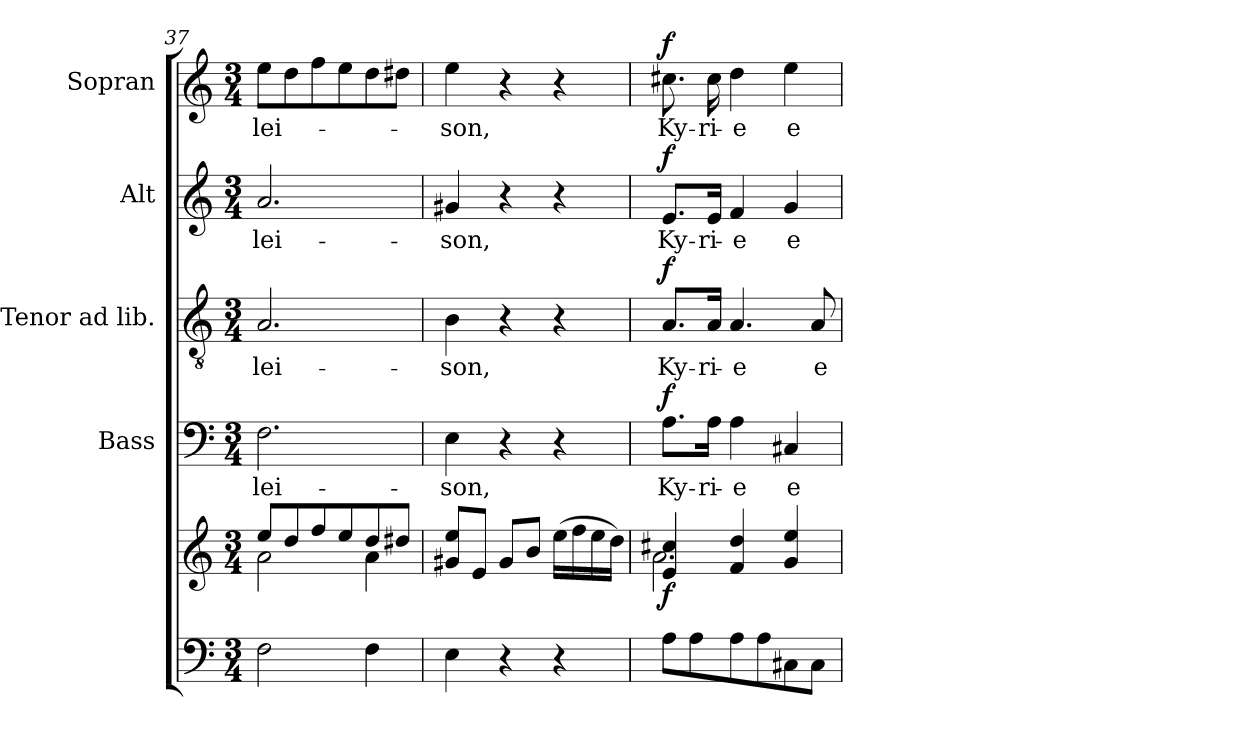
**kern	**kern	**dynam	**kern	**text	**dynam	**kern	**text	**dynam	**kern	**text	**dynam	**kern	**text	**dynam
*part5	*part5	*part5	*part4	*part4	*part4	*part3	*part3	*part3	*part2	*part2	*part2	*part1	*part1	*part1
*staff6	*staff5	*staff5/6	*staff4	*staff4	*staff4	*staff3	*staff3	*staff3	*staff2	*staff2	*staff2	*staff1	*staff1	*staff1
*	*	*	*I"Bass	*	*	*I"Tenor ad lib.	*	*	*I"Alt	*	*	*I"Sopran	*	*
*	*	*	*I'B.	*	*	*I'T.	*	*	*I'A.	*	*	*I'S.	*	*
*clefF4	*clefG2	*	*clefF4	*	*	*clefGv2	*	*	*clefG2	*	*	*clefG2	*	*
*k[]	*k[]	*	*k[]	*	*	*k[]	*	*	*k[]	*	*	*k[]	*	*
*C:	*C:	*	*C:	*	*	*C:	*	*	*C:	*	*	*C:	*	*
*M3/4	*M3/4	*	*M3/4	*	*	*M3/4	*	*	*M3/4	*	*	*M3/4	*	*
=37	=37	=37	=37	=37	=37	=37	=37	=37	=37	=37	=37	=37	=37	=37
*	*^	*	*	*	*	*	*	*	*	*	*	*	*	*
!	!	!	!	!	!LO:LY:b	!	!	!LO:LY:b	!	!	!LO:LY:b	!	!	!LO:LY:b	!
2F\	8ee/L	2a\	.	2.F\	-lei-	.	2.A/	-lei-	.	2.a/	-lei-	.	8ee\L	-lei-	.
.	8dd/	.	.	.	.	.	.	.	.	.	.	.	8dd\	.	.
.	8ff/	.	.	.	.	.	.	.	.	.	.	.	8ff\	.	.
.	8ee/	.	.	.	.	.	.	.	.	.	.	.	8ee\	.	.
4F\	8dd/	4a\	.	.	.	.	.	.	.	.	.	.	8dd\	.	.
.	8dd#X/J	.	.	.	.	.	.	.	.	.	.	.	8dd#X\J	.	.
*	*v	*v	*	*	*	*	*	*	*	*	*	*	*	*	*
=38	=38	=38	=38	=38	=38	=38	=38	=38	=38	=38	=38	=38	=38	=38
!	!	!	!	!LO:LY:b	!	!	!LO:LY:b	!	!	!LO:LY:b	!	!	!LO:LY:b	!
4E\	8g#X/ 8ee/L	.	4E\	-son,	.	4B\	-son,	.	4g#X/	-son,	.	4ee\	-son,	.
.	8e/J	.	.	.	.	.	.	.	.	.	.	.	.	.
4r	8g#/L	.	4r	.	.	4r	.	.	4r	.	.	4r	.	.
.	8b/J	.	.	.	.	.	.	.	.	.	.	.	.	.
4r	(>16ee\LL	.	4r	.	.	4r	.	.	4r	.	.	4r	.	.
.	16ff\	.	.	.	.	.	.	.	.	.	.	.	.	.
.	16ee\	.	.	.	.	.	.	.	.	.	.	.	.	.
.	16dd\JJ)	.	.	.	.	.	.	.	.	.	.	.	.	.
=39	=39	=39	=39	=39	=39	=39	=39	=39	=39	=39	=39	=39	=39	=39
*	*^	*	*	*	*	*	*	*	*	*	*	*	*	*
!	!	!	!LO:DY:b	!	!LO:LY:b	!LO:DY:a	!	!LO:LY:b	!LO:DY:a	!	!LO:LY:b	!LO:DY:a	!	!LO:LY:b	!LO:DY:a
8A\L	4e/ 4cc#X/	2.a\	f	8.A\L	Ky-	f	8.A/L	Ky-	f	8.e/L	Ky-	f	8.cc#X\	Ky-	f
8A\	.	.	.	.	.	.	.	.	.	.	.	.	.	.	.
!	!	!	!	!	!LO:LY:b	!	!	!LO:LY:b	!	!	!LO:LY:b	!	!	!LO:LY:b	!
.	.	.	.	16A\Jk	-ri-	.	16A/Jk	-ri-	.	16e/Jk	-ri-	.	16cc#\	-ri-	.
!	!	!	!	!	!LO:LY:b	!	!	!LO:LY:b	!	!	!LO:LY:b	!	!	!LO:LY:b	!
8A\	4f/ 4dd/	.	.	4A\	-e	.	4.A/	-e	.	4f/	-e	.	4dd\	-e	.
8A\	.	.	.	.	.	.	.	.	.	.	.	.	.	.	.
!	!	!	!	!	!LO:LY:b	!	!	!	!	!	!LO:LY:b	!	!	!LO:LY:b	!
8C#X\	4g/ 4ee/	.	.	4C#X/	e-	.	.	.	.	4g/	e-	.	4ee\	e-	.
!	!	!	!	!	!	!	!	!LO:LY:b	!	!	!	!	!	!	!
8C#\J	.	.	.	.	.	.	8A/	e-	.	.	.	.	.	.	.
*	*v	*v	*	*	*	*	*	*	*	*	*	*	*	*	*
=	=	=	=	=	=	=	=	=	=	=	=	=	=	=
*-	*-	*-	*-	*-	*-	*-	*-	*-	*-	*-	*-	*-	*-	*-
